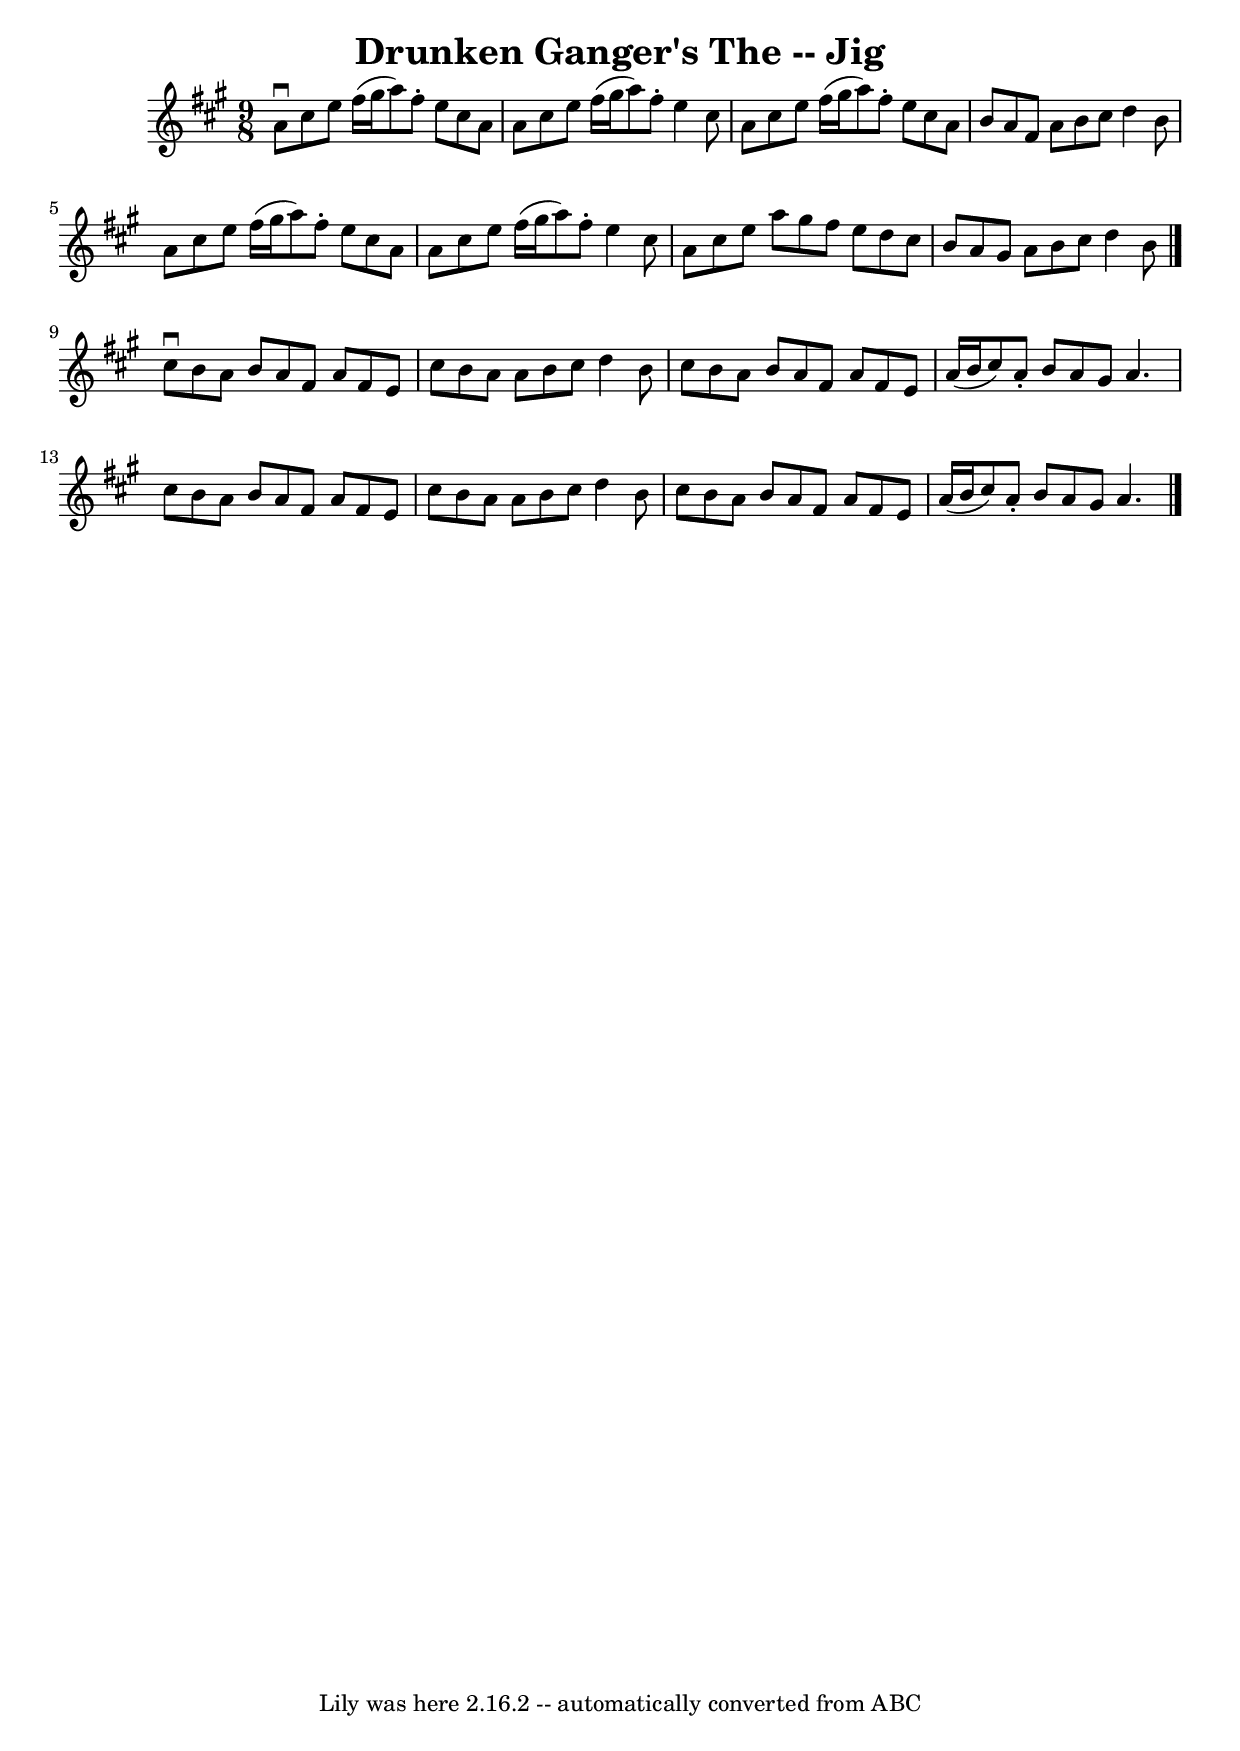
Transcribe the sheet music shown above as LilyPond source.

\version "2.16.2"
\include "Mammoth.ily"
\header {
  %% book = "Ryan's Mammoth Collection"
  crossRefNumber = "1"
  footnotes = ""
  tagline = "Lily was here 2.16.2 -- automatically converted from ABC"
  title = "Drunken Ganger's The -- Jig"

}
voicedefault =  {


  \time 9/8 
  \key a \major a'8^\downbow cis''8 e''8 fis''16 (gis''16 
  a''8) fis''8 -. e''8 cis''8 a'8  |
  a'8 cis''8    
  e''8 fis''16 (gis''16 a''8) fis''8 -. e''4 cis''8  |
  
  a'8 cis''8 e''8 fis''16 (gis''16 a''8) fis''8 -. e''8    
  cis''8 a'8  |
  b'8 a'8 fis'8 a'8 b'8 cis''8 d''4   
  b'8  |
  a'8 cis''8 e''8 fis''16 (gis''16 a''8)   
  fis''8 -. e''8 cis''8 a'8  |
  a'8 cis''8 e''8 fis''16 
  (gis''16 a''8) fis''8 -. e''4 cis''8  |
  a'8 cis''8  
  e''8 a''8 gis''8 fis''8 e''8 d''8 cis''8  |
  b'8    
  a'8 gis'8 a'8 b'8 cis''8 d''4 b'8  \bar "|." cis''8 
  ^\downbow b'8 a'8 b'8 a'8 fis'8 a'8 fis'8 e'8  |
  
  cis''8 b'8 a'8 a'8 b'8 cis''8 d''4 b'8  |
  cis''8 
  b'8 a'8 b'8 a'8 fis'8 a'8 fis'8 e'8  |
  a'16 (
  b'16 cis''8) a'8 -. b'8 a'8 gis'8 a'4.    |
  
  cis''8 b'8 a'8 b'8 a'8 fis'8 a'8 fis'8 e'8  |
  
  cis''8 b'8 a'8 a'8 b'8 cis''8 d''4 b'8  |
  cis''8  
  b'8 a'8 b'8 a'8 fis'8 a'8 fis'8 e'8  |
  a'16 (
  b'16 cis''8) a'8 -. b'8 a'8 gis'8 a'4.    \bar "|."   

}

\score{
  <<

    \context Staff="default"
    {
      \voicedefault 
      
    }

  >>
  \layout {
    
  }
  \midi {
  }

}
